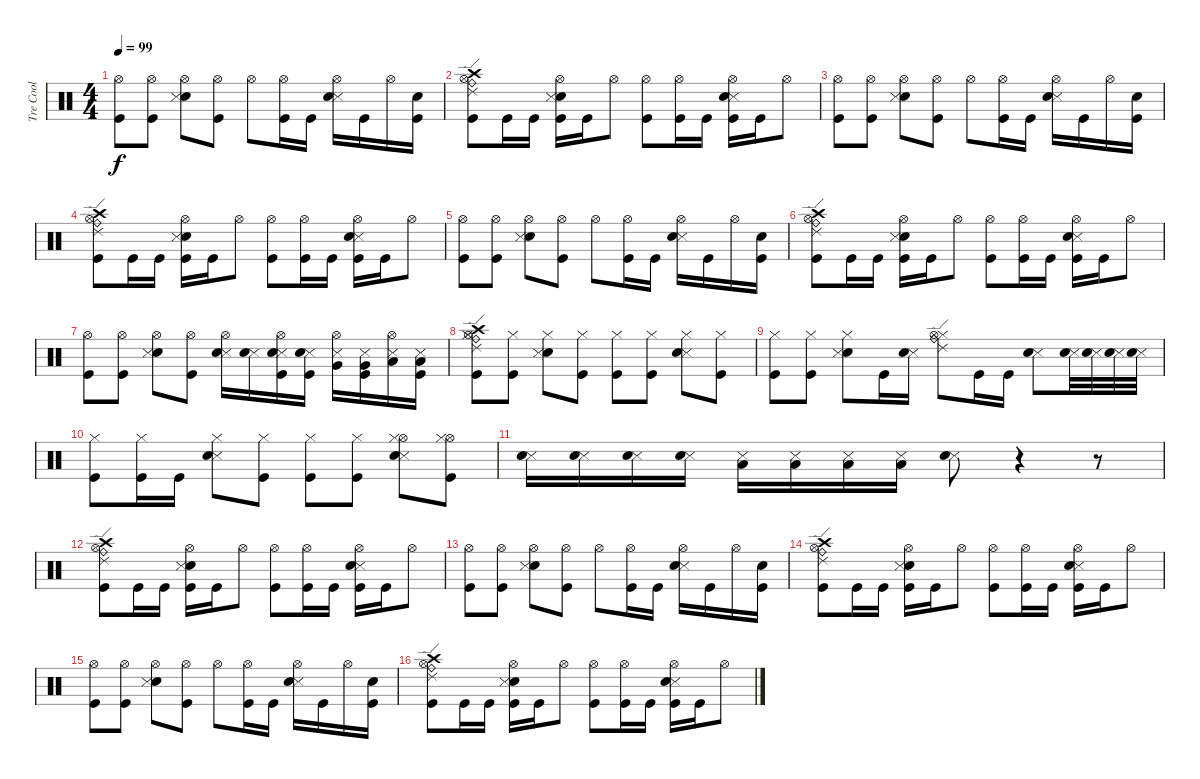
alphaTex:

\track ("Tre Cool" "Tre Cool") {instrument percussion}
\staff {score}
\articulation defaults
\ts (4 4)
\tempo 99
\clef neutral
\ks c
("Kick (hit)" "Hi-Hat (open)").8{dy f} ("Kick (hit)" "Hi-Hat (open)").8 ("Electric Snare (hit)" "Snare (side stick) 3" "Hi-Hat (open)").8 ("Kick (hit)" "Hi-Hat (open)").8 "Hi-Hat (open)".8 ("Kick (hit)" "Hi-Hat (open)").16 "Kick (hit)".16 ("Snare (side stick) 3" "Electric Snare (hit)" "Hi-Hat (open)").16 "Kick (hit)".16 "Hi-Hat (open)".16 ("Kick (hit)" "Electric Snare (hit)").16 |
("Crash high (hit)" "Ride (edge) 2" "Kick (hit)" "Hi-Hat (open)" "Ride (bell)").8 "Kick (hit)".16 "Kick (hit)".16 ("Electric Snare (hit)" "Snare (side stick) 3" "Kick (hit)" "Hi-Hat (open)").16 "Kick (hit)".16 "Hi-Hat (open)".8 ("Kick (hit)" "Hi-Hat (open)").8 ("Kick (hit)" "Hi-Hat (open)").16 "Kick (hit)".16 ("Snare (side stick) 3" "Electric Snare (hit)" "Kick (hit)" "Hi-Hat (open)").16 "Kick (hit)".16 "Hi-Hat (open)".8 |
("Kick (hit)" "Hi-Hat (open)").8 ("Kick (hit)" "Hi-Hat (open)").8 ("Electric Snare (hit)" "Snare (side stick) 3" "Hi-Hat (open)").8 ("Kick (hit)" "Hi-Hat (open)").8 "Hi-Hat (open)".8 ("Kick (hit)" "Hi-Hat (open)").16 "Kick (hit)".16 ("Snare (side stick) 3" "Electric Snare (hit)" "Hi-Hat (open)").16 "Kick (hit)".16 "Hi-Hat (open)".16 ("Kick (hit)" "Electric Snare (hit)").16 |
("Crash high (hit)" "Ride (edge) 2" "Kick (hit)" "Hi-Hat (open)" "Ride (bell)").8 "Kick (hit)".16 "Kick (hit)".16 ("Electric Snare (hit)" "Snare (side stick) 3" "Kick (hit)" "Hi-Hat (open)").16 "Kick (hit)".16 "Hi-Hat (open)".8 ("Kick (hit)" "Hi-Hat (open)").8 ("Kick (hit)" "Hi-Hat (open)").16 "Kick (hit)".16 ("Snare (side stick) 3" "Electric Snare (hit)" "Kick (hit)" "Hi-Hat (open)").16 "Kick (hit)".16 "Hi-Hat (open)".8 |
("Kick (hit)" "Hi-Hat (open)").8 ("Kick (hit)" "Hi-Hat (open)").8 ("Electric Snare (hit)" "Snare (side stick) 3" "Hi-Hat (open)").8 ("Kick (hit)" "Hi-Hat (open)").8 "Hi-Hat (open)".8 ("Kick (hit)" "Hi-Hat (open)").16 "Kick (hit)".16 ("Snare (side stick) 3" "Electric Snare (hit)" "Hi-Hat (open)").16 "Kick (hit)".16 "Hi-Hat (open)".16 ("Kick (hit)" "Electric Snare (hit)").16 |
("Crash high (hit)" "Ride (edge) 2" "Kick (hit)" "Hi-Hat (open)" "Ride (bell)").8 "Kick (hit)".16 "Kick (hit)".16 ("Electric Snare (hit)" "Snare (side stick) 3" "Kick (hit)" "Hi-Hat (open)").16 "Kick (hit)".16 "Hi-Hat (open)".8 ("Kick (hit)" "Hi-Hat (open)").8 ("Kick (hit)" "Hi-Hat (open)").16 "Kick (hit)".16 ("Snare (side stick) 3" "Electric Snare (hit)" "Kick (hit)" "Hi-Hat (open)").16 "Kick (hit)".16 "Hi-Hat (open)".8 |
("Kick (hit)" "Hi-Hat (open)").8 ("Kick (hit)" "Hi-Hat (open)").8 ("Electric Snare (hit)" "Snare (side stick) 3" "Hi-Hat (open)").8 ("Kick (hit)" "Hi-Hat (open)").8 ("Hi-Hat (open)" "Snare (side stick) 3" "Electric Snare (hit)").16 ("Snare (side stick) 3" "Electric Snare (hit)").16 ("Snare (side stick) 3" "Electric Snare (hit)" "Kick (hit)" "Hi-Hat (open)").16 ("Snare (side stick) 3" "Electric Snare (hit)" "Kick (hit)").16 ("Very Low Tom (hit)" "Snare (side stick) 3" "Hi-Hat (open)").16 ("Very Low Tom (hit)" "Snare (side stick) 3" "Kick (hit)").16 ("Low Floor Tom (hit)" "Snare (side stick) 3" "Hi-Hat (open)").16 ("Low Floor Tom (hit)" "Snare (side stick) 3" "Kick (hit)").16 |
("Kick (hit)" "Hi-Hat (closed)" "Hi-Hat (open)" "Crash high (hit)" "Ride (bell)" "Ride (edge) 2").8 ("Hi-Hat (closed)" "Kick (hit)").8 ("Hi-Hat (closed)" "Electric Snare (hit)" "Snare (side stick) 3").8 ("Hi-Hat (closed)" "Kick (hit)").8 ("Hi-Hat (closed)" "Kick (hit)").8 ("Kick (hit)" "Hi-Hat (closed)").8 ("Hi-Hat (closed)" "Snare (side stick) 3" "Electric Snare (hit)").8 ("Hi-Hat (closed)" "Kick (hit)").8 |
("Hi-Hat (closed)" "Kick (hit)").8 ("Hi-Hat (closed)" "Kick (hit)").8 ("Hi-Hat (closed)" "Electric Snare (hit)" "Snare (side stick) 3").8 "Kick (hit)".16 ("Snare (side stick) 3" "Electric Snare (hit)").16 ("Hi-Hat (closed)" "Hi-Hat (open)" "Ride (bell)" "Ride (edge) 2").8 "Kick (hit)".16 "Kick (hit)".16 ("Snare (side stick) 3" "Electric Snare (hit)").8 ("Snare (side stick) 3" "Electric Snare (hit)").32 ("Snare (side stick) 3" "Electric Snare (hit)").32 ("Snare (side stick) 3" "Electric Snare (hit)").32 ("Snare (side stick) 3" "Electric Snare (hit)").32 |
("Kick (hit)" "Hi-Hat (closed)").8 ("Kick (hit)" "Hi-Hat (closed)").16 "Kick (hit)".16 ("Snare (side stick) 3" "Electric Snare (hit)" "Hi-Hat (closed)").8 ("Kick (hit)" "Hi-Hat (closed)").8 ("Kick (hit)" "Hi-Hat (closed)").8 ("Kick (hit)" "Hi-Hat (closed)").8 ("Hi-Hat (open)" "Snare (side stick) 3" "Electric Snare (hit)" "Hi-Hat (closed)").8 ("Kick (hit)" "Hi-Hat (open)" "Hi-Hat (closed)").8 |
("Snare (side stick) 3" "Electric Snare (hit)").16 ("Snare (side stick) 3" "Electric Snare (hit)").16 ("Snare (side stick) 3" "Electric Snare (hit)").16 ("Snare (side stick) 3" "Electric Snare (hit)").16 ("Snare (side stick) 3" "Low Floor Tom (hit)").16 ("Snare (side stick) 3" "Low Floor Tom (hit)").16 ("Snare (side stick) 3" "Low Floor Tom (hit)").16 ("Snare (side stick) 3" "Low Floor Tom (hit)").16 ("Snare (side stick) 3" "Electric Snare (hit)").8 r.4 r.8 |
("Crash high (hit)" "Ride (edge) 2" "Kick (hit)" "Hi-Hat (open)" "Ride (bell)").8 "Kick (hit)".16 "Kick (hit)".16 ("Electric Snare (hit)" "Snare (side stick) 3" "Kick (hit)" "Hi-Hat (open)").16 "Kick (hit)".16 "Hi-Hat (open)".8 ("Kick (hit)" "Hi-Hat (open)").8 ("Kick (hit)" "Hi-Hat (open)").16 "Kick (hit)".16 ("Snare (side stick) 3" "Electric Snare (hit)" "Kick (hit)" "Hi-Hat (open)").16 "Kick (hit)".16 "Hi-Hat (open)".8 |
("Kick (hit)" "Hi-Hat (open)").8 ("Kick (hit)" "Hi-Hat (open)").8 ("Electric Snare (hit)" "Snare (side stick) 3" "Hi-Hat (open)").8 ("Kick (hit)" "Hi-Hat (open)").8 "Hi-Hat (open)".8 ("Kick (hit)" "Hi-Hat (open)").16 "Kick (hit)".16 ("Snare (side stick) 3" "Electric Snare (hit)" "Hi-Hat (open)").16 "Kick (hit)".16 "Hi-Hat (open)".16 ("Kick (hit)" "Electric Snare (hit)").16 |
("Crash high (hit)" "Ride (edge) 2" "Kick (hit)" "Hi-Hat (open)" "Ride (bell)").8 "Kick (hit)".16 "Kick (hit)".16 ("Electric Snare (hit)" "Snare (side stick) 3" "Kick (hit)" "Hi-Hat (open)").16 "Kick (hit)".16 "Hi-Hat (open)".8 ("Kick (hit)" "Hi-Hat (open)").8 ("Kick (hit)" "Hi-Hat (open)").16 "Kick (hit)".16 ("Snare (side stick) 3" "Electric Snare (hit)" "Kick (hit)" "Hi-Hat (open)").16 "Kick (hit)".16 "Hi-Hat (open)".8 |
("Kick (hit)" "Hi-Hat (open)").8 ("Kick (hit)" "Hi-Hat (open)").8 ("Electric Snare (hit)" "Snare (side stick) 3" "Hi-Hat (open)").8 ("Kick (hit)" "Hi-Hat (open)").8 "Hi-Hat (open)".8 ("Kick (hit)" "Hi-Hat (open)").16 "Kick (hit)".16 ("Snare (side stick) 3" "Electric Snare (hit)" "Hi-Hat (open)").16 "Kick (hit)".16 "Hi-Hat (open)".16 ("Kick (hit)" "Electric Snare (hit)").16 |
("Crash high (hit)" "Ride (edge) 2" "Kick (hit)" "Hi-Hat (open)" "Ride (bell)").8 "Kick (hit)".16 "Kick (hit)".16 ("Electric Snare (hit)" "Snare (side stick) 3" "Kick (hit)" "Hi-Hat (open)").16 "Kick (hit)".16 "Hi-Hat (open)".8 ("Kick (hit)" "Hi-Hat (open)").8 ("Kick (hit)" "Hi-Hat (open)").16 "Kick (hit)".16 ("Snare (side stick) 3" "Electric Snare (hit)" "Kick (hit)" "Hi-Hat (open)").16 "Kick (hit)".16 "Hi-Hat (open)".8
